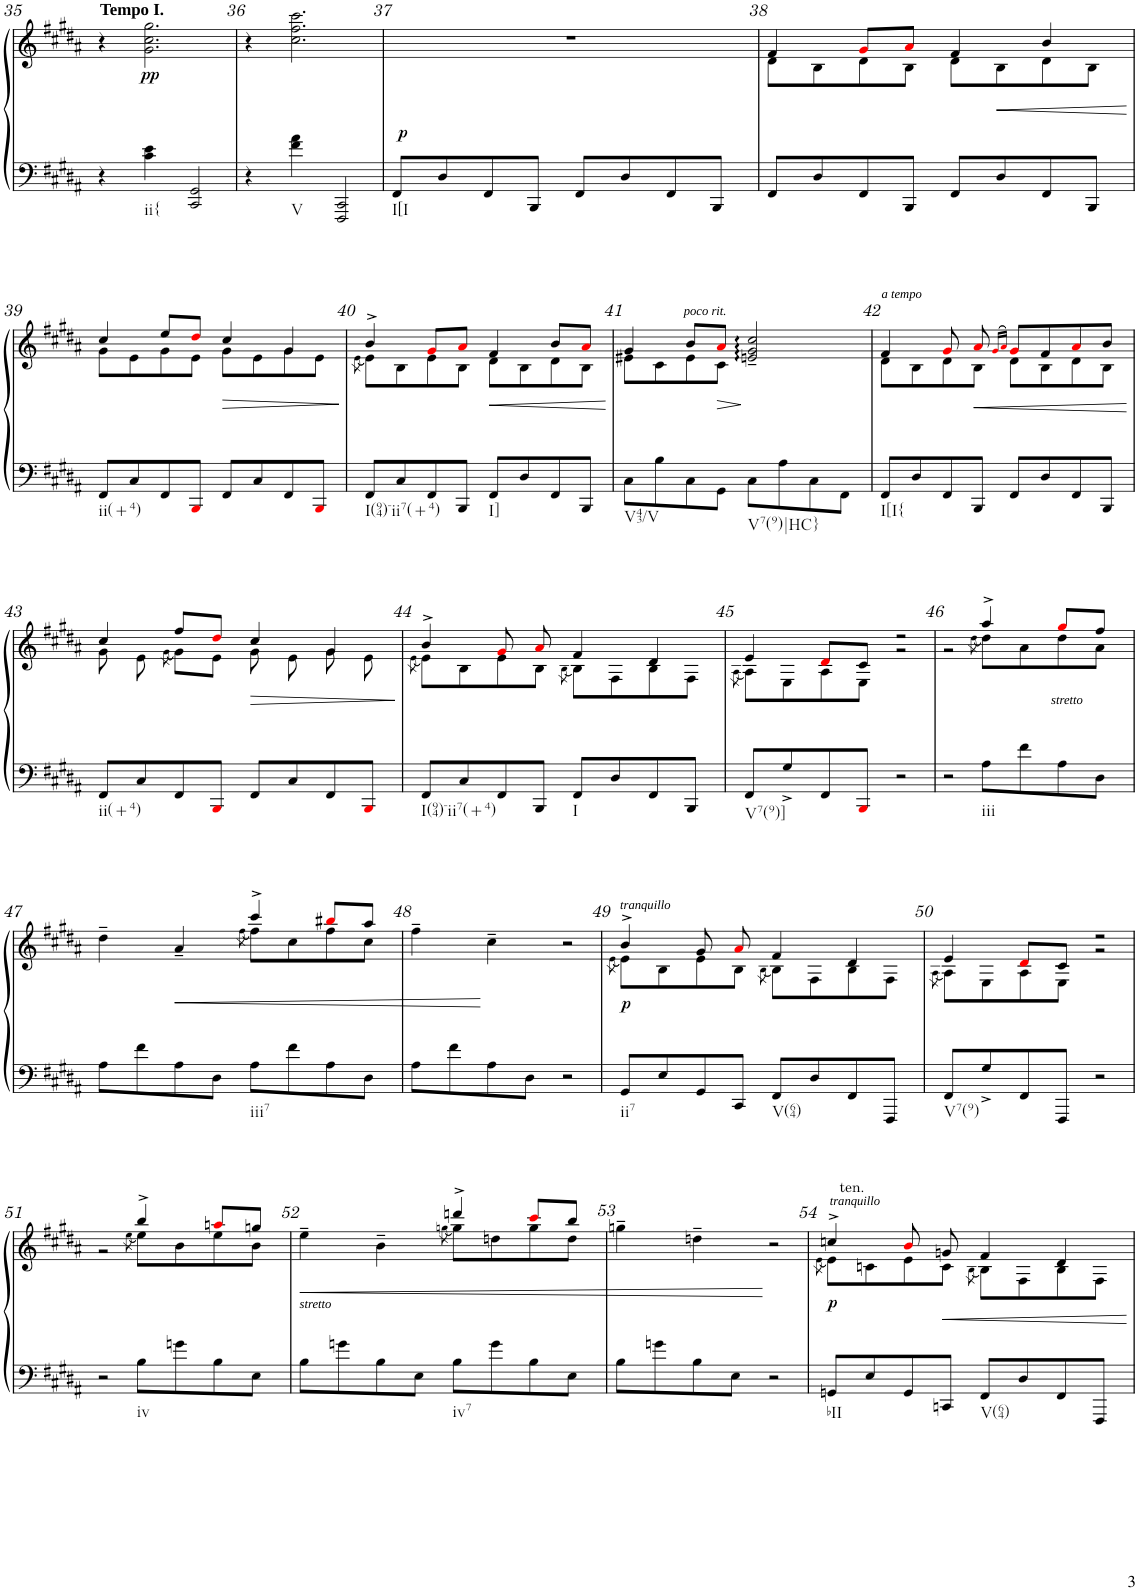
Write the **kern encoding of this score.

**kern	**kern	**dynam
*part1	*part1	*part1
*staff2	*staff1	*staff1/2
*I"Midi_1	*	*
!!LO:PB:g=z
*clefG2	*clefG2	*
*k[f#c#g#d#a#]	*k[f#c#g#d#a#]	*
*B:	*B:	*
*M2/2	*M2/2	*
*met(c|)	*met(c|)	*
=35	=35	=35
!	!LO:TX:a:B:t=Tempo I.	!
4r	4r	.
!LO:TX:b:t=ii{	!	!
!	!	!LO:DY:b
4c#\ 4e\	2.g#\ 2.cc#\ 2.gg#\	pp
2CC#/ 2GG#/	.	.
=36	=36	=36
4r	4r	.
!LO:TX:b:t=V	!	!
4f#\ 4a#\	2.cc#\ 2.ff#\ 2.ccc#\	.
2FFF#/ 2CC#/	.	.
=37	=37	=37
!LO:TX:b:t=I[I	!	!
!	!	!LO:DY:a=2
8FF#/L	1r	p
8D#/	.	.
8FF#/	.	.
8BBB/J	.	.
8FF#/L	.	.
8D#/	.	.
8FF#/	.	.
8BBB/J	.	.
=38	=38	=38
*	*^	*
8FF#/L	4f#/	8d#\L	.
8D#/	.	8B\	.
8FF#/	8g#i/L	8d#\	.
8BBB/J	8a#i/J	8B\J	.
8FF#/L	4f#/	8d#\L	.
!	!	!	!LO:HP:b
8D#/	.	8B\	<
8FF#/	4b/	8d#\	.
8BBB/J	.	8B\J	.
!!LO:LB:g=z	!!
=39	=39	=39	=39
!LO:TX:b:t=ii(+4)	!	!	!
8FF#/L	4cc#/	8g#\L	.
8C#/	.	8e\	.
8FF#/	8ee/L	8g#\	.
8BBBi/J	8dd#i/J	8e\J	.
!	!	!	!LO:HP:b
8FF#/L	4cc#/	8g#\L	>
8C#/	.	8e\	.
8FF#/	4g#/	8g#\	.
8BBBi/J	.	8e\J	.
*	*v	*v	*
.	.	[
=40	=40	=40
*	*^	*
.	.	[8qe\	.
!LO:TX:b:t=I(94)-ii7(+4)	!	!	!
8FF#/L	4b^/	8e\L]	.
8C#/	.	8B\	.
8FF#/	8g#i/L	8e\	.
8BBB/J	8a#i/J	8B\J	.
!LO:TX:b:t=I]	!	!	!
!	!	!	!LO:HP:b
8FF#/L	4f#/	8d#\L	<
8D#/	.	8B\	.
8FF#/	8b/L	8d#\	.
8BBB/J	8a#i/J	8B\J	.
*	*v	*v	*
.	.	]
=41	=41	=41
*	*^	*
!LO:TX:b:t=V43/V	!	!	!
8C#\L	4g#/	8e#X\L	.
8B\	.	8c#\	.
!	!LO:TX:a:i:t=poco rit.	!	!
8C#\	8b/L	8e#\	.
!	!	!	!LO:HP:b
8GG#\J	8a#i/J	8c#\J	>
!LO:TX:b:t=V7(9)|HC}	!	!	!
8C#\L	2en/~ 2g#/~ 2cc#/~	2ryy	[
8A#\	.	.	.
8C#\	.	.	.
8FF#\J	.	.	.
=42	=42	=42	=42
!	!LO:TX:a:i:t=a tempo	!	!
!LO:TX:b:t=I[I{	!	!	!
8FF#/L	4f#/	8d#\L	.
8D#/	.	8B\	.
8FF#/	8g#i/	8d#\	.
!	!	!	!LO:HP:b
8BBB/J	8a#i/	8B\J	<
.	(16qg#i/LL	.	.
.	16qa#i/JJ)	.	.
8FF#/L	8g#i/L	8d#\L	.
8D#/	8f#/	8B\	.
8FF#/	8a#i/	8d#\	.
8BBB/J	8b/J	8B\J	.
*	*v	*v	*
.	.	]
!!LO:LB:g=z
=43	=43	=43
*	*^	*
!LO:TX:b:t=ii(+4)	!	!	!
8FF#/L	4cc#/	8g#\	.
8C#/	.	8e\	.
.	.	[8qg#\	.
8FF#/	8ff#/L	8g#\L]	.
8BBBi/J	8dd#i/J	8e\J	.
!	!	!	!LO:HP:b
8FF#/L	4cc#/	8g#\	>
8C#/	.	8e\	.
8FF#/	4g#/	8g#\	.
8BBBi/J	.	8e\	.
*	*v	*v	*
.	.	[
=44	=44	=44
*	*^	*
.	.	[8qe\	.
!LO:TX:b:t=I(94)-ii7(+4)	!	!	!
8FF#/L	4b^/	8e\L]	.
8C#/	.	8B\	.
8FF#/	8g#i/	8e\	.
8BBB/J	8a#i/	8B\J	.
.	.	[8qB\	.
!LO:TX:b:t=I	!	!	!
8FF#/L	4f#/	8B\L]	.
8D#/	.	8F#\	.
8FF#/	4d#/	8B\	.
8BBB/J	.	8F#\J	.
=45	=45	=45	=45
.	.	[8qA#\	.
!LO:TX:b:t=V7(9)]	!	!	!
8FF#/L	4e/	8A#\L]	.
8G#^/	.	8E\	.
8FF#/	8d#i/L	8A#\	.
8BBBi/J	8c#/J	8E\J	.
2r	2r	2r	.
=46	=46	=46	=46
2r	2ryy	2r	.
.	.	[8qdd#\	.
!LO:TX:b:t=iii	!	!	!
8A#\L	4aa#^/	8dd#\L]	.
8f#\	.	8a#\	.
!	!LO:TX:b:i:t=stretto	!	!
8A#\	8gg#i/L	8dd#\	.
8D#\J	8ff#/J	8a#\J	.
!!LO:LB:g=z	!!
=47	=47	=47	=47
8A#\L	4dd#~>\	2ryy	.
8f#\	.	.	.
!	!	!	!LO:HP:b
8A#\	4a#~/	.	<
8D#\J	.	.	.
.	.	[8qff#\	.
!LO:TX:b:t=iii7	!	!	!
8A#\L	4ccc#^/	8ff#\L]	.
8f#\	.	8cc#\	.
8A#\	8bb#Xi/L	8ff#\	.
8D#\J	8aa#/J	8cc#\J	.
*	*v	*v	*
=48	=48	=48
8A#\L	4ff#~\	.
8f#\	.	.
8A#\	4cc#~\	]
8D#\J	.	.
2r	2r	.
=49	=49	=49
*	*^	*
.	.	[8qe\	.
!	!LO:TX:a:i:t=tranquillo	!	!
!LO:TX:b:t=ii7	!	!	!
!	!	!	!LO:DY:b
8GG#/L	4b^/	8e\L]	p
8E/	.	8B\	.
8GG#/	8g#/	8e\	.
8CC#/J	8a#i/	8B\J	.
.	.	[8qB\	.
!LO:TX:b:t=V(64)	!	!	!
8FF#/L	4f#/	8B\L]	.
8D#/	.	8F#\	.
8FF#/	4d#/	8B\	.
8FFF#/J	.	8F#\J	.
=50	=50	=50	=50
.	.	[8qA#\	.
!LO:TX:b:t=V7(9)	!	!	!
8FF#/L	4e/	8A#\L]	.
8G#^/	.	8E\	.
8FF#/	8d#i/L	8A#\	.
8FFF#/J	8c#/J	8E\J	.
2r	2r	2r	.
!!LO:LB:g=z	!!
=51	=51	=51	=51
2r	2ryy	2r	.
.	.	[8qee\	.
!LO:TX:b:t=iv	!	!	!
8B\L	4bb^/	8ee\L]	.
8gn\	.	8b\	.
8B\	8aani/L	8ee\	.
8E\J	8ggn/J	8b\J	.
=52	=52	=52	=52
!	!LO:TX:b:i:t=stretto	!	!
!	!	!	!LO:HP:b
8B\L	4ee~\	2ryy	<
8gn\	.	.	.
8B\	4b~\	.	.
8E\J	.	.	.
.	.	[8qggn\	.
!LO:TX:b:t=iv7	!	!	!
8B\L	4dddn^/	8gg\L]	.
8g\	.	8ddn\	.
8B\	8ccc#i/L	8gg\	.
8E\J	8bb/J	8dd\J	.
*	*v	*v	*
=53	=53	=53
8B\L	4ggn~\	.
8gn\	.	.
8B\	4ddn~\	.
8E\J	.	.
2r	2r	[
=54	=54	=54
*	*^	*
.	.	[8qe\	.
!	!LO:TX:a:i:t=tranquillo	!	!
!	!LO:TX:a:t=ten.	!	!
!LO:TX:b:t=bII	!	!	!
!	!	!	!LO:DY:b
8GGn/L	4ccn^/	8e\L]	p
8E/	.	8cn\	.
8GG/	8bi/	8e\	.
8CCn/J	8gn/	8c\J	.
.	.	[8qB\	.
!LO:TX:b:t=V(64)	!	!	!
8FF#/L	4f#/	8B\L]	.
8D#/	.	8F#\	.
8FF#/	4d#/	8B\	.
8FFF#/J	.	8F#\J	.
*	*v	*v	*
.	.	[
=	=	=
*-	*-	*-
